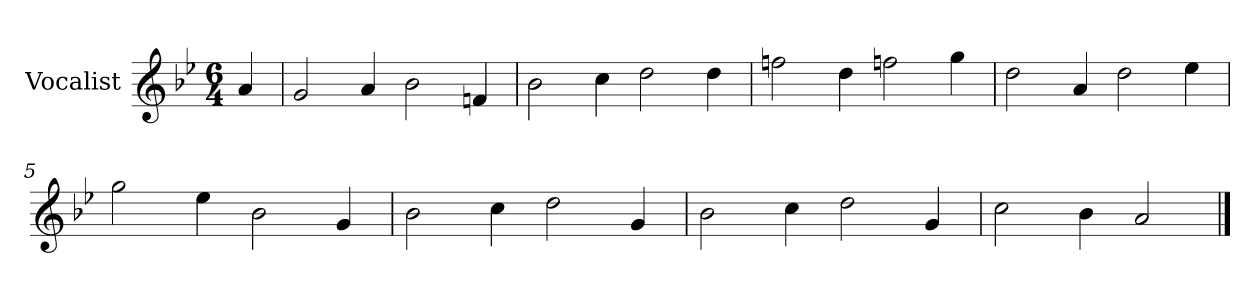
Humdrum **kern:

**kern
*part1
*staff1
*I"Vocalist
*k[b-e-]
*g:
*M6/4
=
4a
=1
2g
4a
2b-
4fn
=2
2b-
4cc
2dd
4dd
=3
2ffn
4dd
2ffn
4gg
=4
2dd
4a
2dd
4ee-
=5
2gg
4ee-
2b-
4g
=6
2b-
4cc
2dd
4g
=7
2b-
4cc
2dd
4g
=8
2cc
4b-
2a
==
*-
